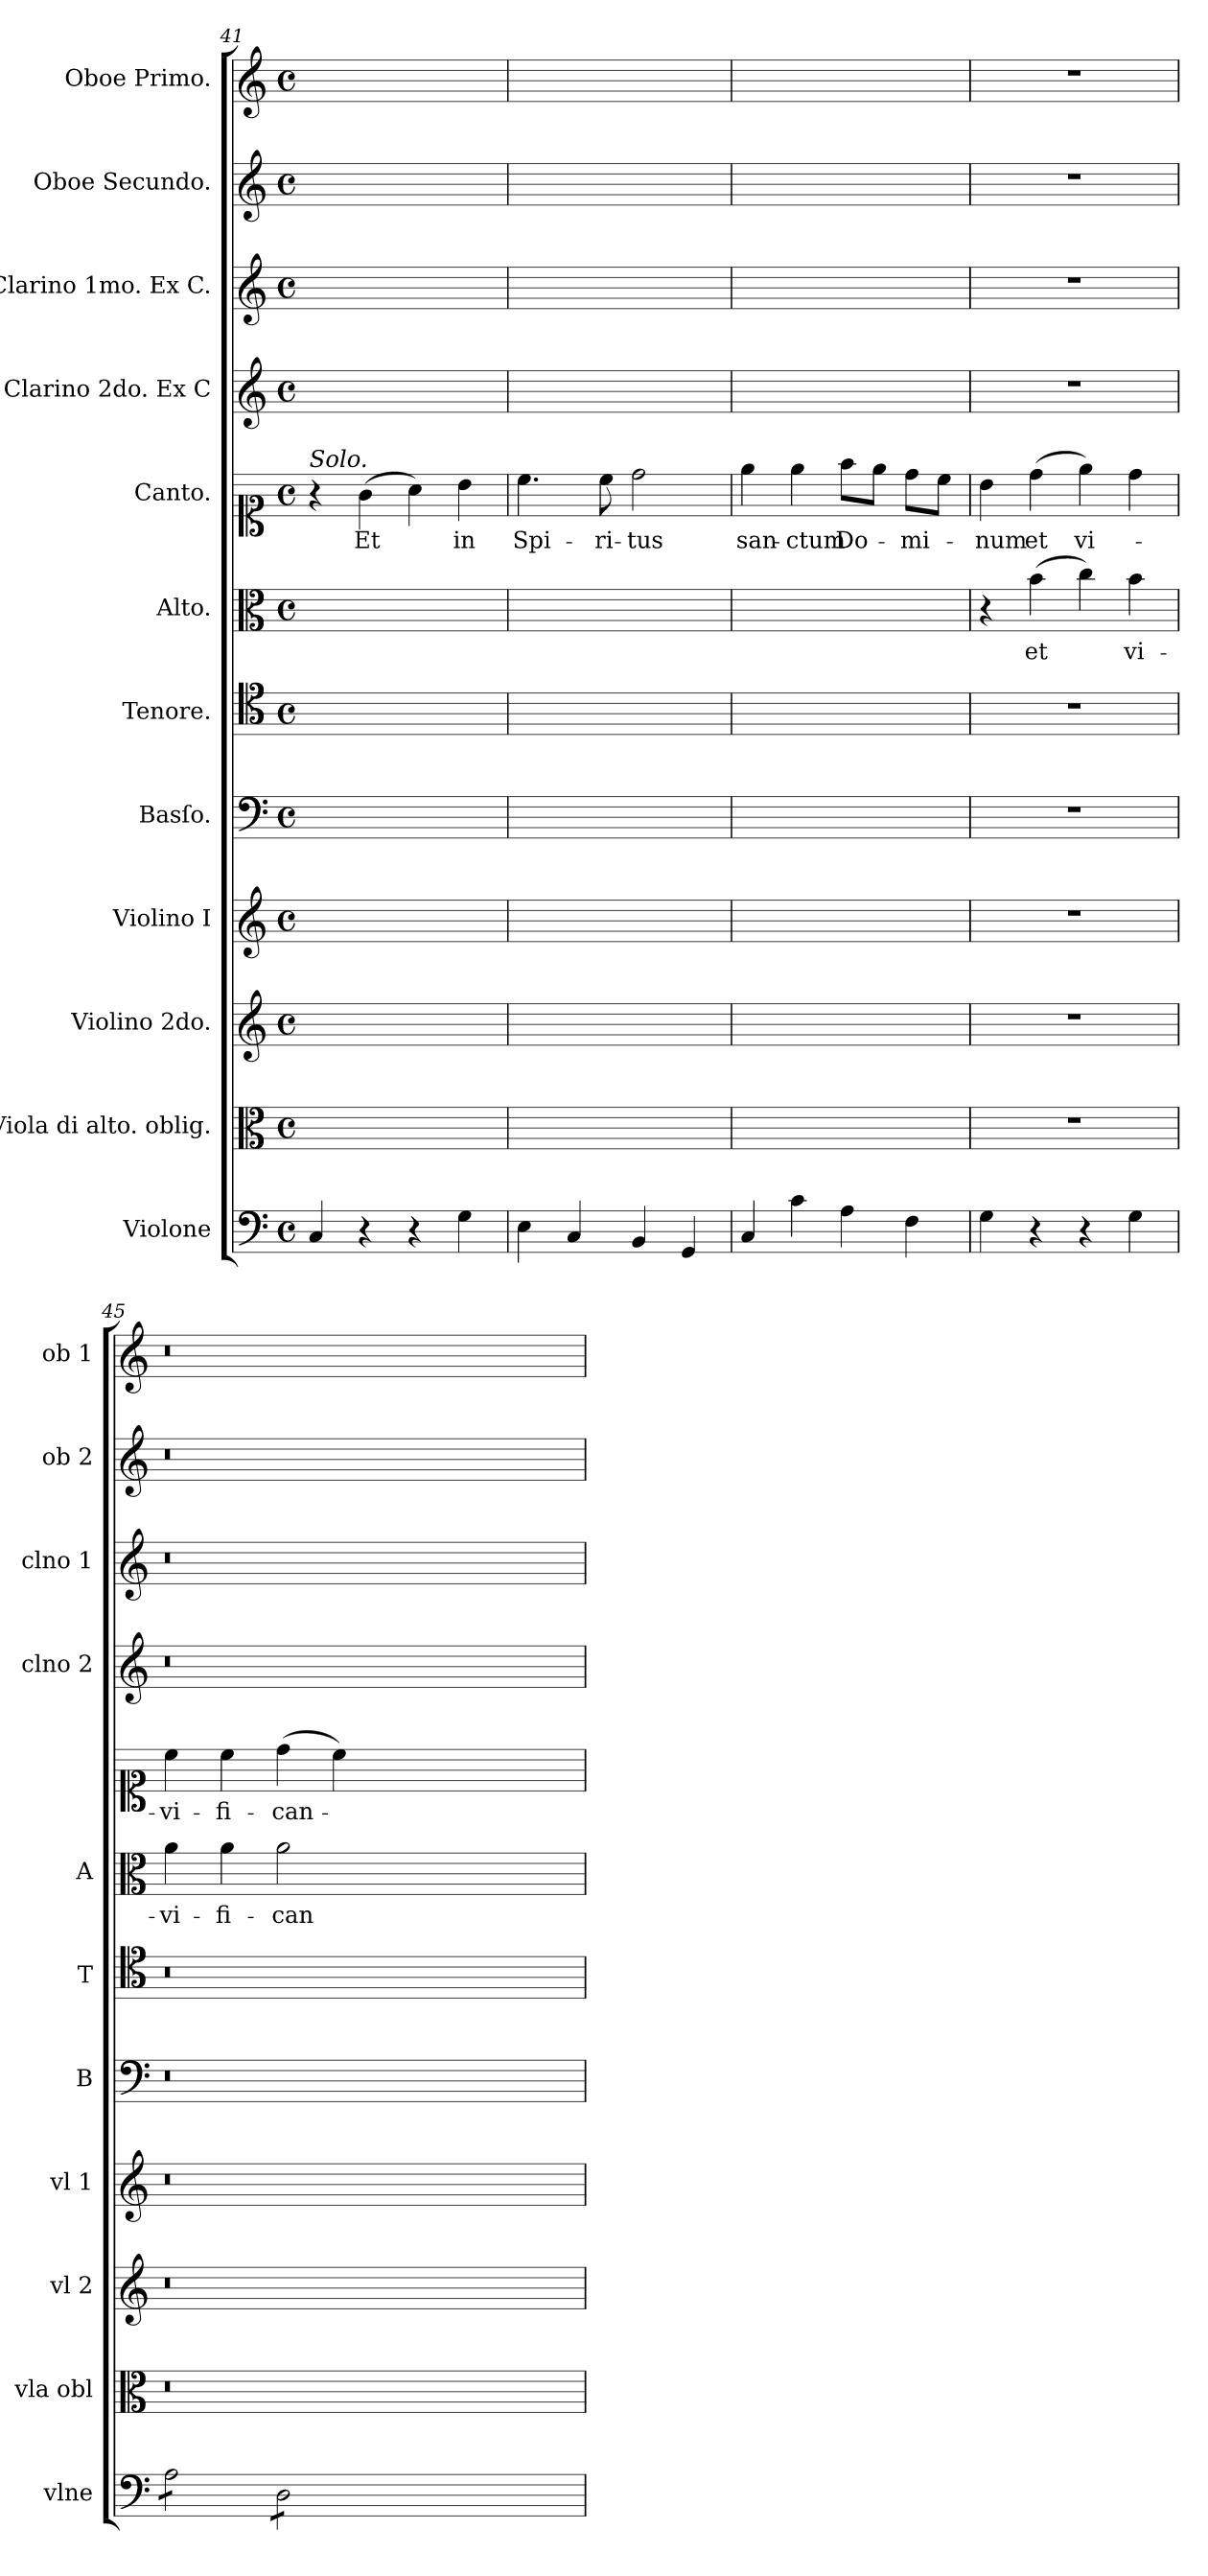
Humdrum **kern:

**kern	**kern	**kern	**kern	**kern	**kern	**kern	**text	**kern	**text	**kern	**kern	**kern	**kern
*part12	*part11	*part10	*part9	*part8	*part7	*part6	*part6	*part5	*part5	*part4	*part3	*part2	*part1
*staff12	*staff11	*staff10	*staff9	*staff8	*staff7	*staff6	*staff6	*staff5	*staff5	*staff4	*staff3	*staff2	*staff1
*I"Violone	*I"Viola di alto. oblig.	*I"Violino 2do.	*I"Violino I	*I"Basſo.	*I"Tenore.	*I"Alto.	*	*I"Canto.	*	*I"Clarino 2do. Ex C	*I"Clarino 1mo. Ex C.	*I"Oboe Secundo.	*I"Oboe Primo.
*I'vlne	*I'vla obl	*I'vl 2	*I'vl 1	*I'B	*I'T	*I'A	*	*	*	*I'clno 2	*I'clno 1	*I'ob 2	*I'ob 1
*clefF4	*clefC3	*clefG2	*clefG2	*clefF4	*clefC4	*clefC3	*	*clefC1	*	*clefG2	*clefG2	*clefG2	*clefG2
*k[]	*k[]	*k[]	*k[]	*k[]	*k[]	*k[]	*	*k[]	*	*k[]	*k[]	*k[]	*k[]
*C:	*C:	*C:	*C:	*C:	*C:	*C:	*	*C:	*	*C:	*C:	*C:	*C:
*M4/4	*M4/4	*M4/4	*M4/4	*M4/4	*M4/4	*M4/4	*	*M4/4	*	*M4/4	*M4/4	*M4/4	*M4/4
*met(c)	*met(c)	*met(c)	*met(c)	*met(c)	*met(c)	*met(c)	*	*met(c)	*	*met(c)	*met(c)	*met(c)	*met(c)
=41	=41	=41	=41	=41	=41	=41	=41	=41	=41	=41	=41	=41	=41
!	!	!	!	!	!	!	!	!LO:TX:a:i:t=Solo.	!	!	!	!	!
4C/	1ryy	1ryy	1ryy	1ryy	1ryy	1ryy	.	4r	.	1ryy	1ryy	1ryy	1ryy
4r	.	.	.	.	.	.	.	(4g\	Et	.	.	.	.
4r	.	.	.	.	.	.	.	4a\)	.	.	.	.	.
4G\	.	.	.	.	.	.	.	4b\	in	.	.	.	.
=42	=42	=42	=42	=42	=42	=42	=42	=42	=42	=42	=42	=42	=42
4E\	1ryy	1ryy	1ryy	1ryy	1ryy	1ryy	.	4.cc\	Spi-	1ryy	1ryy	1ryy	1ryy
4C/	.	.	.	.	.	.	.	.	.	.	.	.	.
.	.	.	.	.	.	.	.	8cc\	-ri-	.	.	.	.
4BB/	.	.	.	.	.	.	.	2dd\	-tus	.	.	.	.
4GG/	.	.	.	.	.	.	.	.	.	.	.	.	.
=43	=43	=43	=43	=43	=43	=43	=43	=43	=43	=43	=43	=43	=43
4C/	1ryy	1ryy	1ryy	1ryy	1ryy	1ryy	.	4ee\	san-	1ryy	1ryy	1ryy	1ryy
4c\	.	.	.	.	.	.	.	4ee\	-ctum	.	.	.	.
4A\	.	.	.	.	.	.	.	8ff\L	Do-	.	.	.	.
.	.	.	.	.	.	.	.	8ee\J	.	.	.	.	.
4F\	.	.	.	.	.	.	.	8dd\L	-mi-	.	.	.	.
.	.	.	.	.	.	.	.	8cc\J	.	.	.	.	.
=44	=44	=44	=44	=44	=44	=44	=44	=44	=44	=44	=44	=44	=44
4G\	1r	1r	1r	1r	1r	4r	.	4b\	-num	1r	1r	1r	1r
4r	.	.	.	.	.	(4b\	et	(4dd\	et	.	.	.	.
4r	.	.	.	.	.	4cc\)	.	4ee\)	vi-	.	.	.	.
4G\	.	.	.	.	.	4b\	vi-	4dd\	.	.	.	.	.
=45	=45	=45	=45	=45	=45	=45	=45	=45	=45	=45	=45	=45	=45
*tremolo	*	*	*	*	*	*	*	*	*	*	*	*	*
8A\L	0.r	0.r	0.r	0.r	0.r	4a\	-vi-	4cc\	-vi-	0.r	0.r	0.r	0.r
8A\	.	.	.	.	.	.	.	.	.	.	.	.	.
8A\	.	.	.	.	.	4a\	-fi-	4cc\	-fi-	.	.	.	.
8A\J	.	.	.	.	.	.	.	.	.	.	.	.	.
8D\L	.	.	.	.	.	2a\	-can-	(4dd\	-can-	.	.	.	.
8D\	.	.	.	.	.	.	.	.	.	.	.	.	.
8D\	.	.	.	.	.	.	.	4cc\)	.	.	.	.	.
8D\J	.	.	.	.	.	.	.	.	.	.	.	.	.
*Xtremolo	*	*	*	*	*	*	*	*	*	*	*	*	*
0ryy	.	.	.	.	.	0ryy	.	0ryy	.	.	.	.	.
=	=	=	=	=	=	=	=	=	=	=	=	=	=
*-	*-	*-	*-	*-	*-	*-	*-	*-	*-	*-	*-	*-	*-
